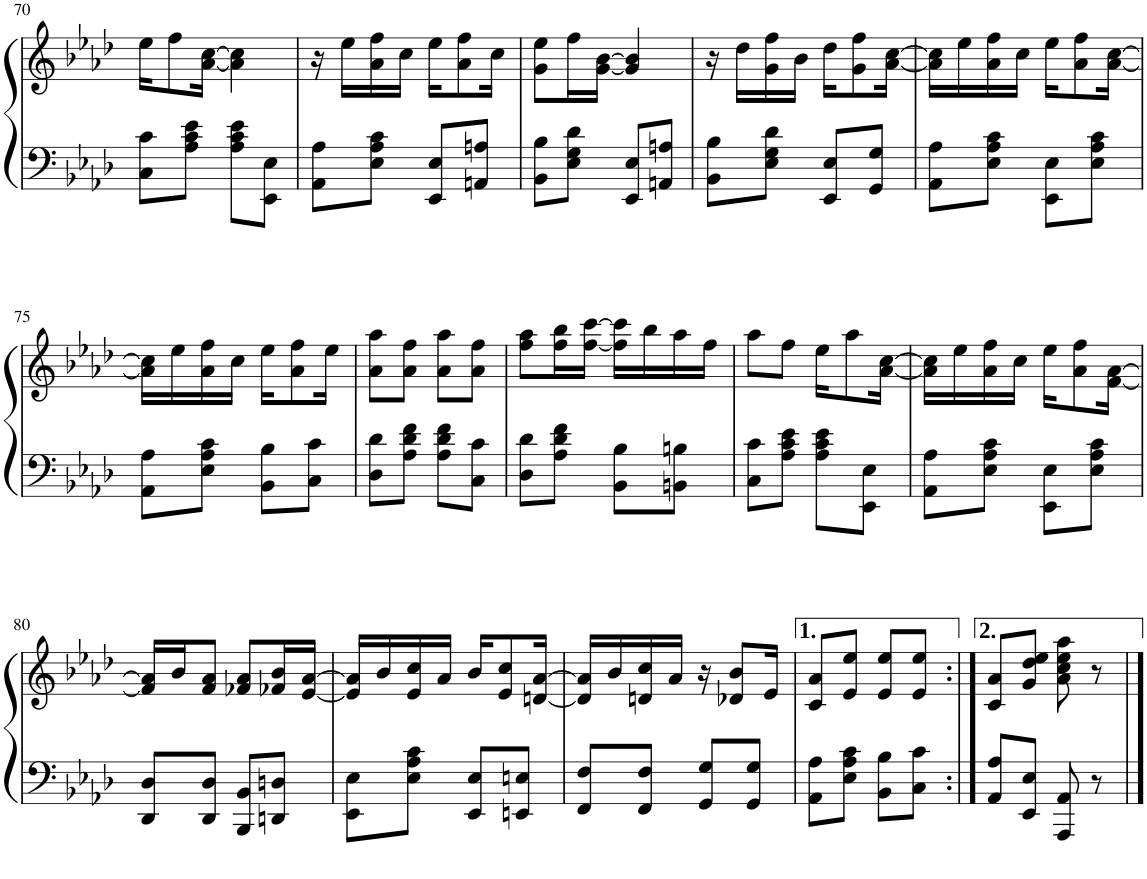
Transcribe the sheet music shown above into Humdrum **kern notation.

**kern	**kern
*part1	*part1
*staff2	*staff1
*I"Piano	*
*I'Pno	*
!!LO:PB:g=z
*clefF4	*clefG2
*k[b-e-a-d-]	*k[b-e-a-d-]
*M2/4	*M2/4
=70	=70
8C\ 8c\L	16ee-\KL
.	8ff\
8A-\ 8c\ 8e-\J	.
.	[<16a-\ [16cc\Jk
8A-\ 8c\ 8e-\L	4a-\] 4cc\]
8EE-\ 8E-\J	.
=71	=71
8AA-\ 8A-\L	16r
.	16ee-\LL
8E-\ 8A-\ 8c\J	16a-\ 16ff\
.	16cc\JJ
8EE-/ 8E-/L	16ee-\KL
.	8a-\ 8ff\
8AAn/ 8An/J	.
.	16cc\Jk
=72	=72
8BB-\ 8B-\L	8g\ 8ee-\L
8E-\ 8G\ 8d-\J	16ff\L
.	[<16g\ [16b-\JJ
8EE-/ 8E-/L	4g/] 4b-/]
8AAn/ 8An/J	.
=73	=73
8BB-\ 8B-\L	16r
.	16dd-\LL
8E-\ 8G\ 8d-\J	16g\ 16ff\
.	16b-\JJ
8EE-/ 8E-/L	16dd-\KL
.	8g\ 8ff\
8GG/ 8G/J	.
.	[<16a-\ [16cc\Jk
=74	=74
8AA-\ 8A-\L	16a-\] 16cc\]LL
.	16ee-\
8E-\ 8A-\ 8c\J	16a-\ 16ff\
.	16cc\JJ
8EE-\ 8E-\L	16ee-\KL
.	8a-\ 8ff\
8E-\ 8A-\ 8c\J	.
.	[<16a-\ [16cc\Jk
!!LO:LB:g=z
=75	=75
8AA-\ 8A-\L	16a-\] 16cc\]LL
.	16ee-\
8E-\ 8A-\ 8c\J	16a-\ 16ff\
.	16cc\JJ
8BB-\ 8B-\L	16ee-\KL
.	8a-\ 8ff\
8C\ 8c\J	.
.	16ee-\Jk
=76	=76
8D-\ 8d-\L	8a-\ 8aa-\L
8A-\ 8d-\ 8f\J	8a-\ 8ff\J
8A-\ 8d-\ 8f\L	8a-\ 8aa-\L
8C\ 8c\J	8a-\ 8ff\J
=77	=77
8D-\ 8d-\L	8ff\ 8aa-\L
8A-\ 8d-\ 8f\J	16ff\ 16bb-\L
.	[<16ff\ [16ccc\JJ
8BB-\ 8B-\L	16ff\] 16ccc\]LL
.	16bb-\
8BBn\ 8Bn\J	16aa-\
.	16ff\JJ
=78	=78
8C\ 8c\L	8aa-\L
8A-\ 8c\ 8e-\J	8ff\J
8A-\ 8c\ 8e-\L	16ee-\KL
.	8aa-\
8EE-\ 8E-\J	.
.	[<16a-\ [16cc\Jk
=79	=79
8AA-\ 8A-\L	16a-\] 16cc\]LL
.	16ee-\
8E-\ 8A-\ 8c\J	16a-\ 16ff\
.	16cc\JJ
8EE-\ 8E-\L	16ee-\KL
.	8a-\ 8ff\
8E-\ 8A-\ 8c\J	.
.	[<16f\ [16a-\Jk
!!LO:LB:g=z
=80	=80
8DD-/ 8D-/L	16f/] 16a-/]LL
.	16b-/J
8DD-/ 8D-/J	8f/ 8a-/J
8BBB-/ 8BB-/L	8f-X/ 8a-/L
8DDn/ 8Dn/J	16f-X/ 16b-/L
.	[16e-/ [>16a-/JJ
=81	=81
8EE-\ 8E-\L	16e-/] 16a-/]LL
.	16b-/
8E-\ 8A-\ 8c\J	16e-/ 16cc/
.	16a-/JJ
8EE-/ 8E-/L	16b-/KL
.	8e-/ 8cc/
8EEn/ 8En/J	.
.	[16dn/ [>16a-/Jk
=82	=82
8FF/ 8F/L	16d/] 16a-/]LL
.	16b-/
8FF/ 8F/J	16dn/ 16cc/
.	16a-/JJ
8GG/ 8G/L	16r
.	8d-X/ 8b-/L
8GG/ 8G/J	.
.	16e-/Jk
=83	=83
8AA-\ 8A-\L	8c/ 8a-/L
8E-\ 8A-\ 8c\J	8e-/ 8ee-/J
8BB-\ 8B-\L	8e-/ 8ee-/L
8C\ 8c\J	8e-/ 8ee-/J
=84:|!	=84:|!
8AA-/ 8A-/L	8c/ 8a-/L
8EE-/ 8E-/J	8g/ 8dd-/ 8ee-/J
8AAA-/ 8AA-/	8a-\ 8cc\ 8ee-\ 8aa-\
8r	8r
==	==
*-	*-
